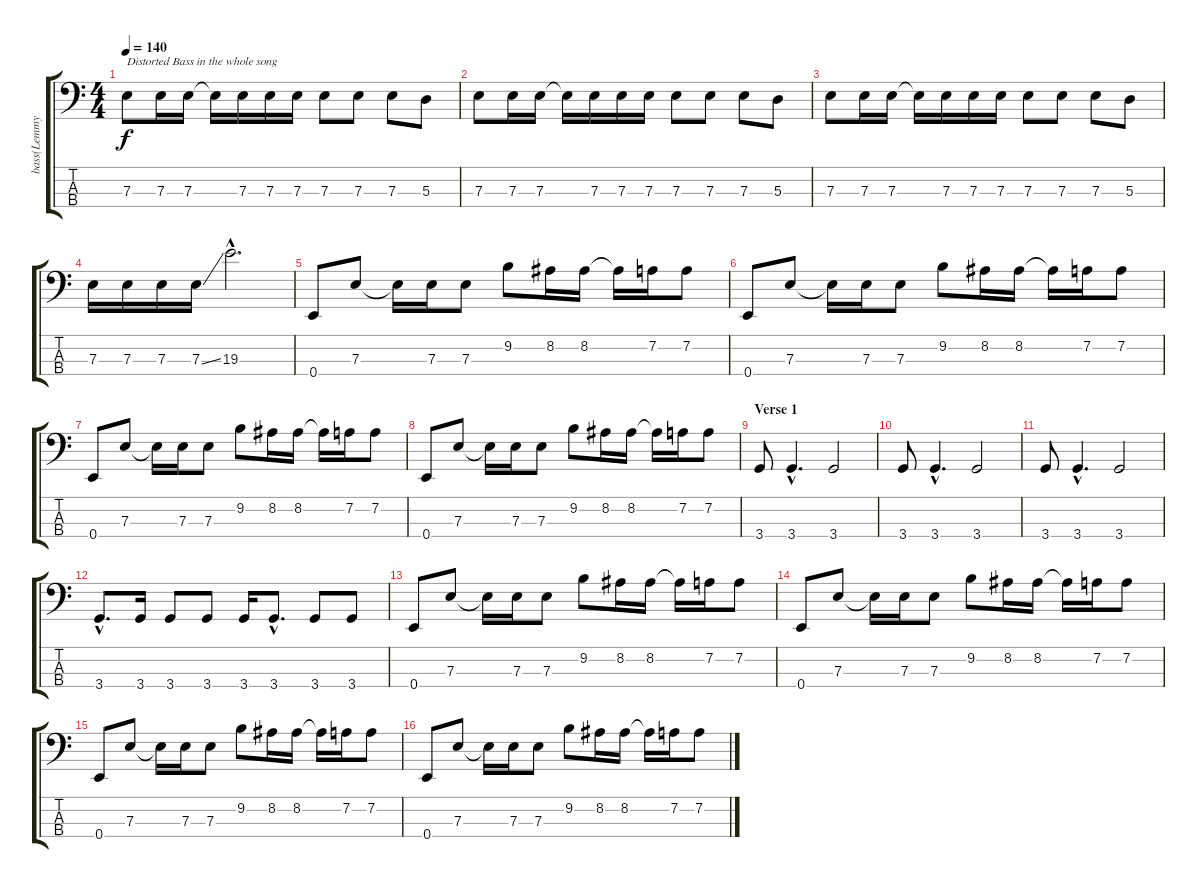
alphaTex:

\track ("bass(Lemmy!!!) " "bass(Lemmy") {instrument distortionguitar}
\staff {score tabs}
\tuning (G2 D2 A1 E1) {hide}
\ts (4 4)
\tempo 140
\clef f4
\ks c
7.3.8{txt "Distorted Bass in the whole song" dy f instrument distortionguitar} 7.3.16 7.3.16 7.3{t}.16 7.3.16 7.3.16 7.3.16 7.3.8 7.3.8 7.3.8 5.3.8 |
7.3.8 7.3.16 7.3.16 7.3{t}.16 7.3.16 7.3.16 7.3.16 7.3.8 7.3.8 7.3.8 5.3.8 |
7.3.8 7.3.16 7.3.16 7.3{t}.16 7.3.16 7.3.16 7.3.16 7.3.8 7.3.8 7.3.8 5.3.8 |
7.3.16 7.3.16 7.3.16 7.3{ss}.16 19.3{hac}.2{d} |
0.4.8 7.3.8 7.3{t}.16 7.3.16 7.3.8 9.2.8 8.2.16 8.2.16 8.2{t}.16 7.2.16 7.2.8 |
0.4.8 7.3.8 7.3{t}.16 7.3.16 7.3.8 9.2.8 8.2.16 8.2.16 8.2{t}.16 7.2.16 7.2.8 |
0.4.8 7.3.8 7.3{t}.16 7.3.16 7.3.8 9.2.8 8.2.16 8.2.16 8.2{t}.16 7.2.16 7.2.8 |
0.4.8 7.3.8 7.3{t}.16 7.3.16 7.3.8 9.2.8 8.2.16 8.2.16 8.2{t}.16 7.2.16 7.2.8 |
\section ("" "Verse 1")
3.4.8 3.4{hac}.4{d} 3.4.2 |
3.4.8 3.4{hac}.4{d} 3.4.2 |
3.4.8 3.4{hac}.4{d} 3.4.2 |
3.4{hac}.8{d} 3.4.16 3.4.8 3.4.8 3.4.16 3.4{hac}.8{d} 3.4.8 3.4.8 |
0.4.8 7.3.8 7.3{t}.16 7.3.16 7.3.8 9.2.8 8.2.16 8.2.16 8.2{t}.16 7.2.16 7.2.8 |
0.4.8 7.3.8 7.3{t}.16 7.3.16 7.3.8 9.2.8 8.2.16 8.2.16 8.2{t}.16 7.2.16 7.2.8 |
0.4.8 7.3.8 7.3{t}.16 7.3.16 7.3.8 9.2.8 8.2.16 8.2.16 8.2{t}.16 7.2.16 7.2.8 |
0.4.8 7.3.8 7.3{t}.16 7.3.16 7.3.8 9.2.8 8.2.16 8.2.16 8.2{t}.16 7.2.16 7.2.8
